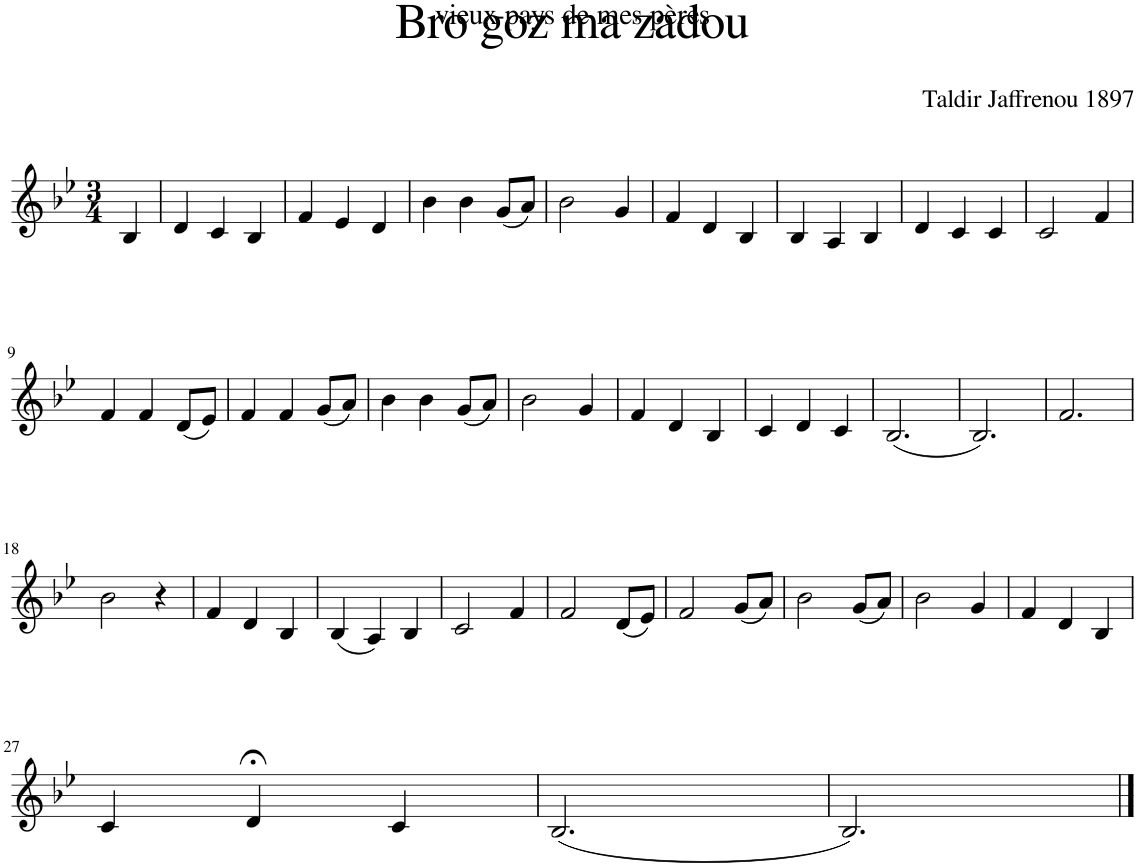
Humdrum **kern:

**kern
*part1
*staff1
*I"Flute
*I'Fl
*clefG2
*k[b-e-]
*M3/4
=
4B-/
=1
4d/
4c/
4B-/
=2
4f/
4e-/
4d/
=3
4b-\
4b-\
(8g/L
8a/J)
=4
2b-\
4g/
=5
4f/
4d/
4B-/
=6
4B-/
4A/
4B-/
=7
4d/
4c/
4c/
=8
2c/
4f/
!!LO:LB:g=z
=9
4f/
4f/
(8d/L
8e-/J)
=10
4f/
4f/
(8g/L
8a/J)
=11
4b-\
4b-\
(8g/L
8a/J)
=12
2b-\
4g/
=13
4f/
4d/
4B-/
=14
4c/
4d/
4c/
=15
(2.B-/
=16
2.B-/)
=17
2.f/
!!LO:LB:g=z
=18
2b-\
4r
=19
4f/
4d/
4B-/
=20
(4B-/
4A/)
4B-/
=21
2c/
4f/
=22
2f/
(8d/L
8e-/J)
=23
2f/
(8g/L
8a/J)
=24
2b-\
(8g/L
8a/J)
=25
2b-\
4g/
=26
4f/
4d/
4B-/
!!LO:LB:g=z
=27
4c/
4d;</
4c/
=28
(2.B-/
=29
2.B-/)
==
*-
